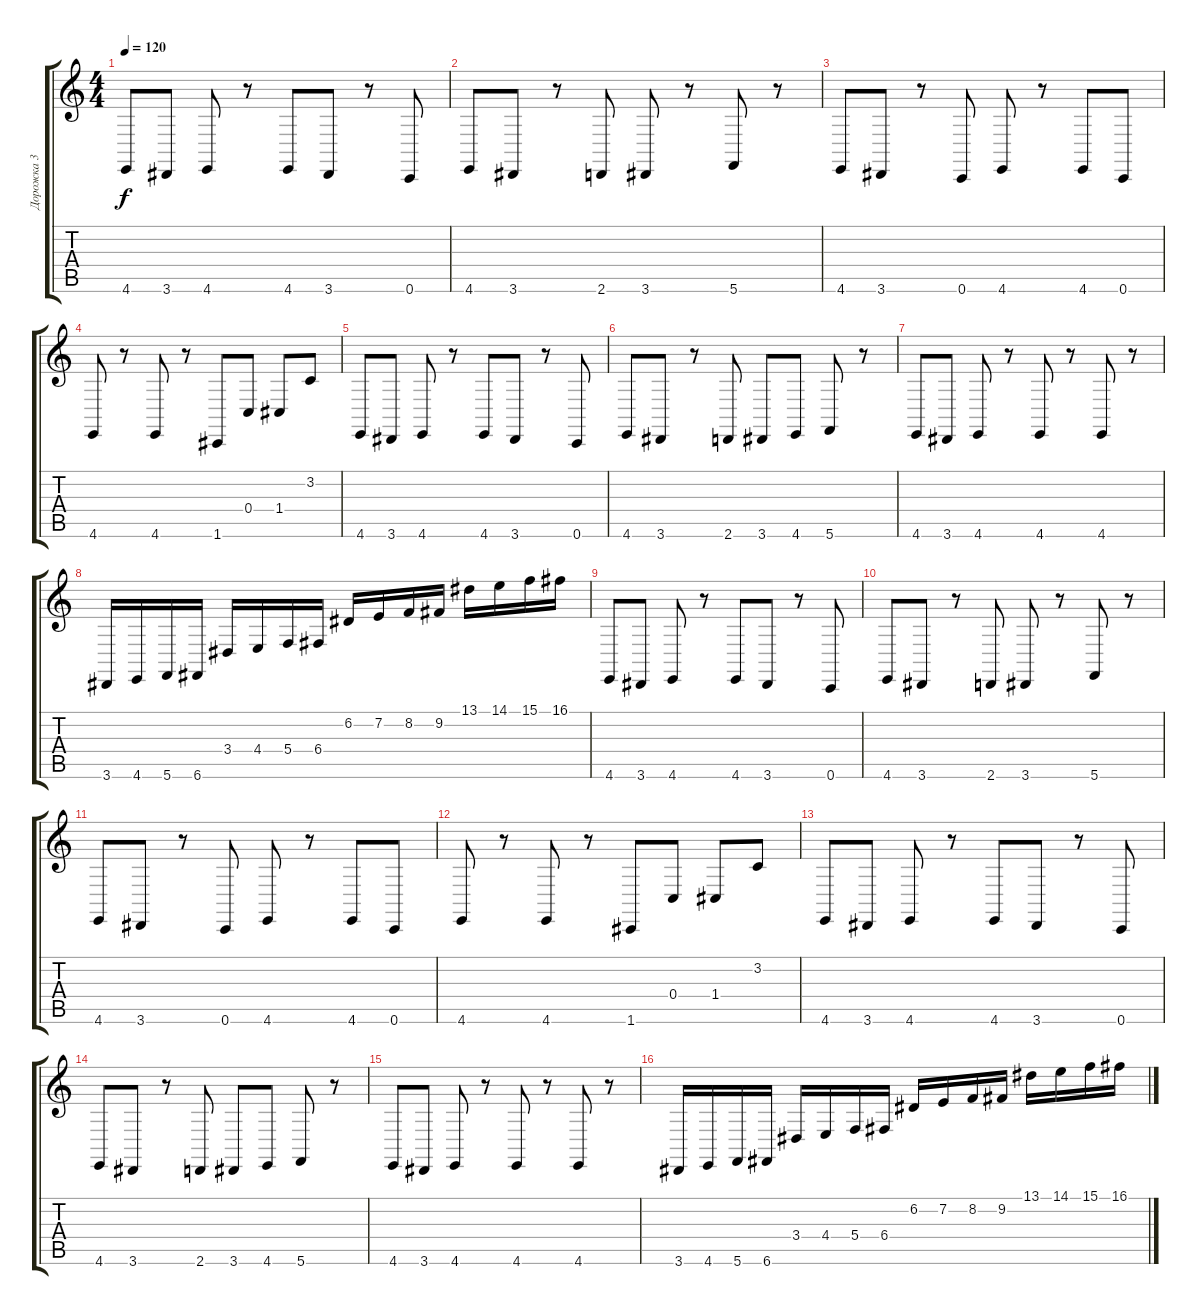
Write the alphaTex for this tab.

\track ("Дорожка 3" "Дорожка 3") {instrument synthbrass1}
\staff {score tabs}
\tuning (D4 A3 F3 C3 G2 C2) {hide}
\ts (4 4)
\tempo 120
\clef g2
\ks c
4.6.8{dy f} 3.6.8 4.6.8 r.8 4.6.8 3.6.8 r.8 0.6.8 |
4.6.8 3.6.8 r.8 2.6.8 3.6.8 r.8 5.6.8 r.8 |
4.6.8 3.6.8 r.8 0.6.8 4.6.8 r.8 4.6.8 0.6.8 |
4.6.8 r.8 4.6.8 r.8 1.6.8 0.4.8 1.4.8 3.2.8 |
4.6.8 3.6.8 4.6.8 r.8 4.6.8 3.6.8 r.8 0.6.8 |
4.6.8 3.6.8 r.8 2.6.8 3.6.8 4.6.8 5.6.8 r.8 |
4.6.8 3.6.8 4.6.8 r.8 4.6.8 r.8 4.6.8 r.8 |
3.6.16 4.6.16 5.6.16 6.6.16 3.4.16 4.4.16 5.4.16 6.4.16 6.2.16 7.2.16 8.2.16 9.2.16 13.1.16 14.1.16 15.1.16 16.1.16 |
4.6.8 3.6.8 4.6.8 r.8 4.6.8 3.6.8 r.8 0.6.8 |
4.6.8 3.6.8 r.8 2.6.8 3.6.8 r.8 5.6.8 r.8 |
4.6.8 3.6.8 r.8 0.6.8 4.6.8 r.8 4.6.8 0.6.8 |
4.6.8 r.8 4.6.8 r.8 1.6.8 0.4.8 1.4.8 3.2.8 |
4.6.8 3.6.8 4.6.8 r.8 4.6.8 3.6.8 r.8 0.6.8 |
4.6.8 3.6.8 r.8 2.6.8 3.6.8 4.6.8 5.6.8 r.8 |
4.6.8 3.6.8 4.6.8 r.8 4.6.8 r.8 4.6.8 r.8 |
3.6.16 4.6.16 5.6.16 6.6.16 3.4.16 4.4.16 5.4.16 6.4.16 6.2.16 7.2.16 8.2.16 9.2.16 13.1.16 14.1.16 15.1.16 16.1.16
